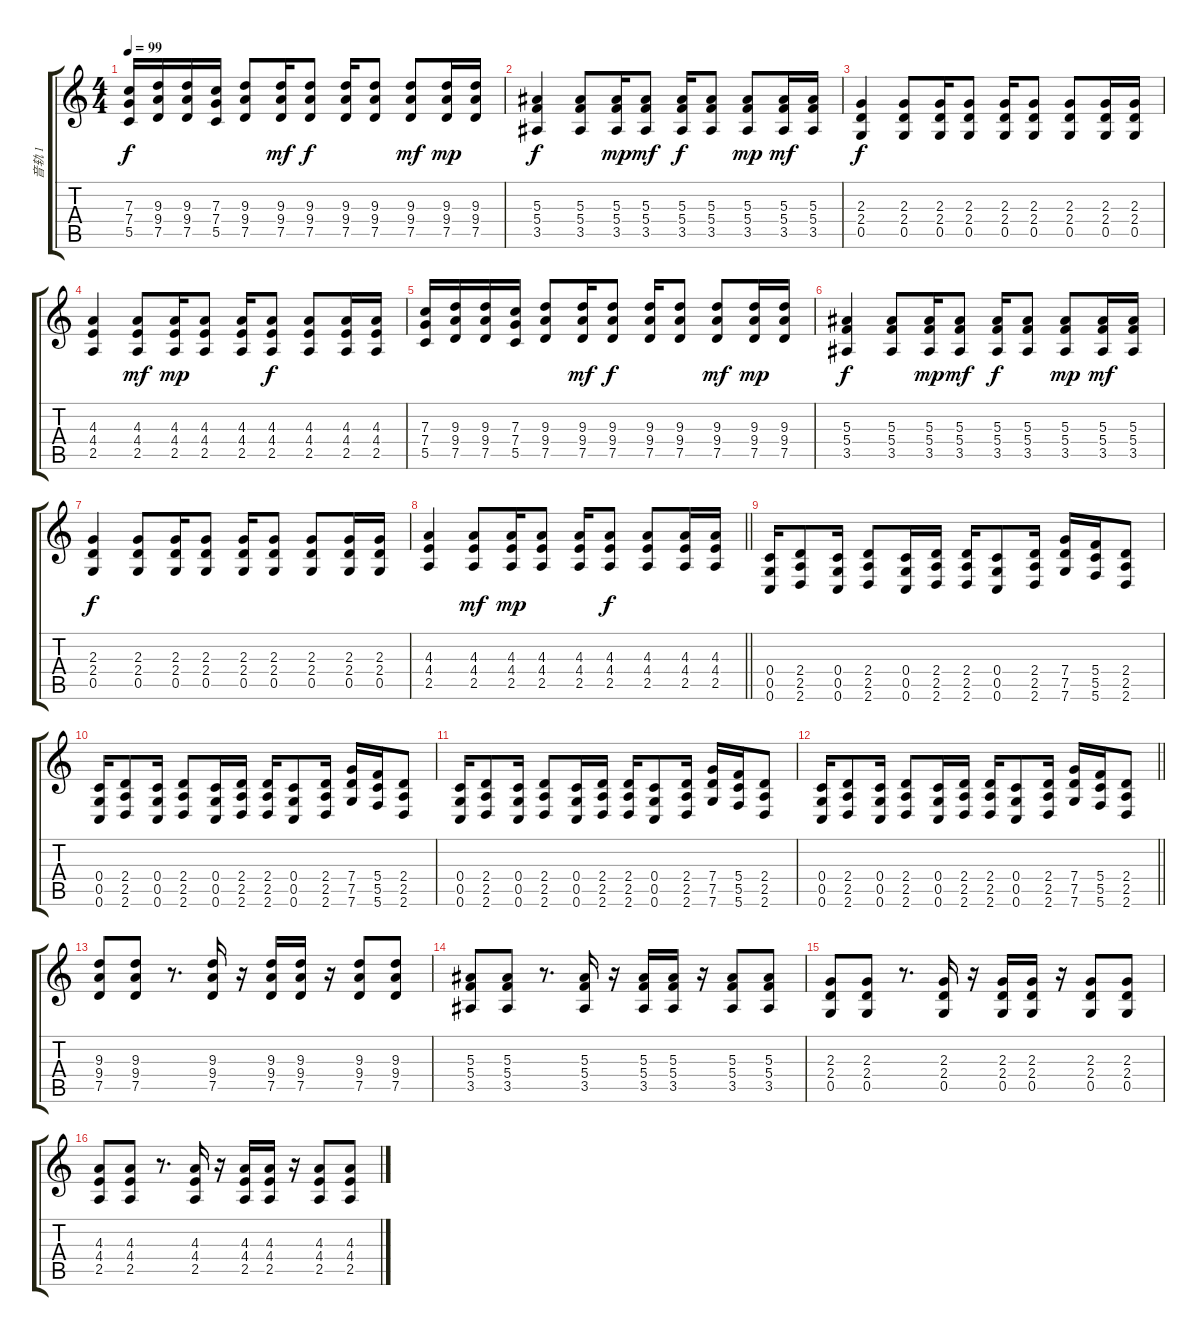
\track ("音轨 1" "音轨 1") {instrument overdrivenguitar}
\staff {score tabs}
\tuning (D4 A3 F3 C3 G2 C2) {hide}
\ts (4 4)
\tempo 99
\clef g2
\ks c
(7.3 7.4 5.5).16{dy f} (9.3 9.4 7.5).16 (9.3 9.4 7.5).16 (7.3 7.4 5.5).16 (9.3 9.4 7.5).8 (9.3 9.4 7.5).16{dy mf} (9.3 9.4 7.5).8{dy f} (9.3 9.4 7.5).16 (9.3 9.4 7.5).8 (9.3 9.4 7.5).8{dy mf} (9.3 9.4 7.5).16{dy mp} (9.3 9.4 7.5).16 |
(5.3 5.4 3.5).4{dy f} (5.3 5.4 3.5).8 (5.3 5.4 3.5).16{dy mp} (5.3 5.4 3.5).8{dy mf} (5.3 5.4 3.5).16{dy f} (5.3 5.4 3.5).8 (5.3 5.4 3.5).8{dy mp} (5.3 5.4 3.5).16{dy mf} (5.3 5.4 3.5).16 |
(2.3 2.4 0.5).4{dy f} (2.3 2.4 0.5).8 (2.3 2.4 0.5).16 (2.3 2.4 0.5).8 (2.3 2.4 0.5).16 (2.3 2.4 0.5).8 (2.3 2.4 0.5).8 (2.3 2.4 0.5).16 (2.3 2.4 0.5).16 |
(4.3 4.4 2.5).4 (4.3 4.4 2.5).8{dy mf} (4.3 4.4 2.5).16{dy mp} (4.3 4.4 2.5).8 (4.3 4.4 2.5).16 (4.3 4.4 2.5).8{dy f} (4.3 4.4 2.5).8 (4.3 4.4 2.5).16 (4.3 4.4 2.5).16 |
(7.3 7.4 5.5).16 (9.3 9.4 7.5).16 (9.3 9.4 7.5).16 (7.3 7.4 5.5).16 (9.3 9.4 7.5).8 (9.3 9.4 7.5).16{dy mf} (9.3 9.4 7.5).8{dy f} (9.3 9.4 7.5).16 (9.3 9.4 7.5).8 (9.3 9.4 7.5).8{dy mf} (9.3 9.4 7.5).16{dy mp} (9.3 9.4 7.5).16 |
(5.3 5.4 3.5).4{dy f} (5.3 5.4 3.5).8 (5.3 5.4 3.5).16{dy mp} (5.3 5.4 3.5).8{dy mf} (5.3 5.4 3.5).16{dy f} (5.3 5.4 3.5).8 (5.3 5.4 3.5).8{dy mp} (5.3 5.4 3.5).16{dy mf} (5.3 5.4 3.5).16 |
(2.3 2.4 0.5).4{dy f} (2.3 2.4 0.5).8 (2.3 2.4 0.5).16 (2.3 2.4 0.5).8 (2.3 2.4 0.5).16 (2.3 2.4 0.5).8 (2.3 2.4 0.5).8 (2.3 2.4 0.5).16 (2.3 2.4 0.5).16 |
\barLineRight lightlight
(4.3 4.4 2.5).4 (4.3 4.4 2.5).8{dy mf} (4.3 4.4 2.5).16{dy mp} (4.3 4.4 2.5).8 (4.3 4.4 2.5).16 (4.3 4.4 2.5).8{dy f} (4.3 4.4 2.5).8 (4.3 4.4 2.5).16 (4.3 4.4 2.5).16 |
(0.4 0.5 0.6).16 (2.4 2.5 2.6).8 (0.4 0.5 0.6).16 (2.4 2.5 2.6).8 (0.4 0.5 0.6).16 (2.4 2.5 2.6).16 (2.4 2.5 2.6).16 (0.4 0.5 0.6).8 (2.4 2.5 2.6).16 (7.4 7.5 7.6).16 (5.4 5.5 5.6).16 (2.4 2.5 2.6).8 |
(0.4 0.5 0.6).16 (2.4 2.5 2.6).8 (0.4 0.5 0.6).16 (2.4 2.5 2.6).8 (0.4 0.5 0.6).16 (2.4 2.5 2.6).16 (2.4 2.5 2.6).16 (0.4 0.5 0.6).8 (2.4 2.5 2.6).16 (7.4 7.5 7.6).16 (5.4 5.5 5.6).16 (2.4 2.5 2.6).8 |
(0.4 0.5 0.6).16 (2.4 2.5 2.6).8 (0.4 0.5 0.6).16 (2.4 2.5 2.6).8 (0.4 0.5 0.6).16 (2.4 2.5 2.6).16 (2.4 2.5 2.6).16 (0.4 0.5 0.6).8 (2.4 2.5 2.6).16 (7.4 7.5 7.6).16 (5.4 5.5 5.6).16 (2.4 2.5 2.6).8 |
\barLineRight lightlight
(0.4 0.5 0.6).16 (2.4 2.5 2.6).8 (0.4 0.5 0.6).16 (2.4 2.5 2.6).8 (0.4 0.5 0.6).16 (2.4 2.5 2.6).16 (2.4 2.5 2.6).16 (0.4 0.5 0.6).8 (2.4 2.5 2.6).16 (7.4 7.5 7.6).16 (5.4 5.5 5.6).16 (2.4 2.5 2.6).8 |
(9.3 9.4 7.5).8 (9.3 9.4 7.5).8 r.8{d} (9.3 9.4 7.5).16 r.16 (9.3 9.4 7.5).16 (9.3 9.4 7.5).16 r.16 (9.3 9.4 7.5).8 (9.3 9.4 7.5).8 |
(5.3 5.4 3.5).8 (5.3 5.4 3.5).8 r.8{d} (5.3 5.4 3.5).16 r.16 (5.3 5.4 3.5).16 (5.3 5.4 3.5).16 r.16 (5.3 5.4 3.5).8 (5.3 5.4 3.5).8 |
(2.3 2.4 0.5).8 (2.3 2.4 0.5).8 r.8{d} (2.3 2.4 0.5).16 r.16 (2.3 2.4 0.5).16 (2.3 2.4 0.5).16 r.16 (2.3 2.4 0.5).8 (2.3 2.4 0.5).8 |
(4.3 4.4 2.5).8 (4.3 4.4 2.5).8 r.8{d} (4.3 4.4 2.5).16 r.16 (4.3 4.4 2.5).16 (4.3 4.4 2.5).16 r.16 (4.3 4.4 2.5).8 (4.3 4.4 2.5).8
